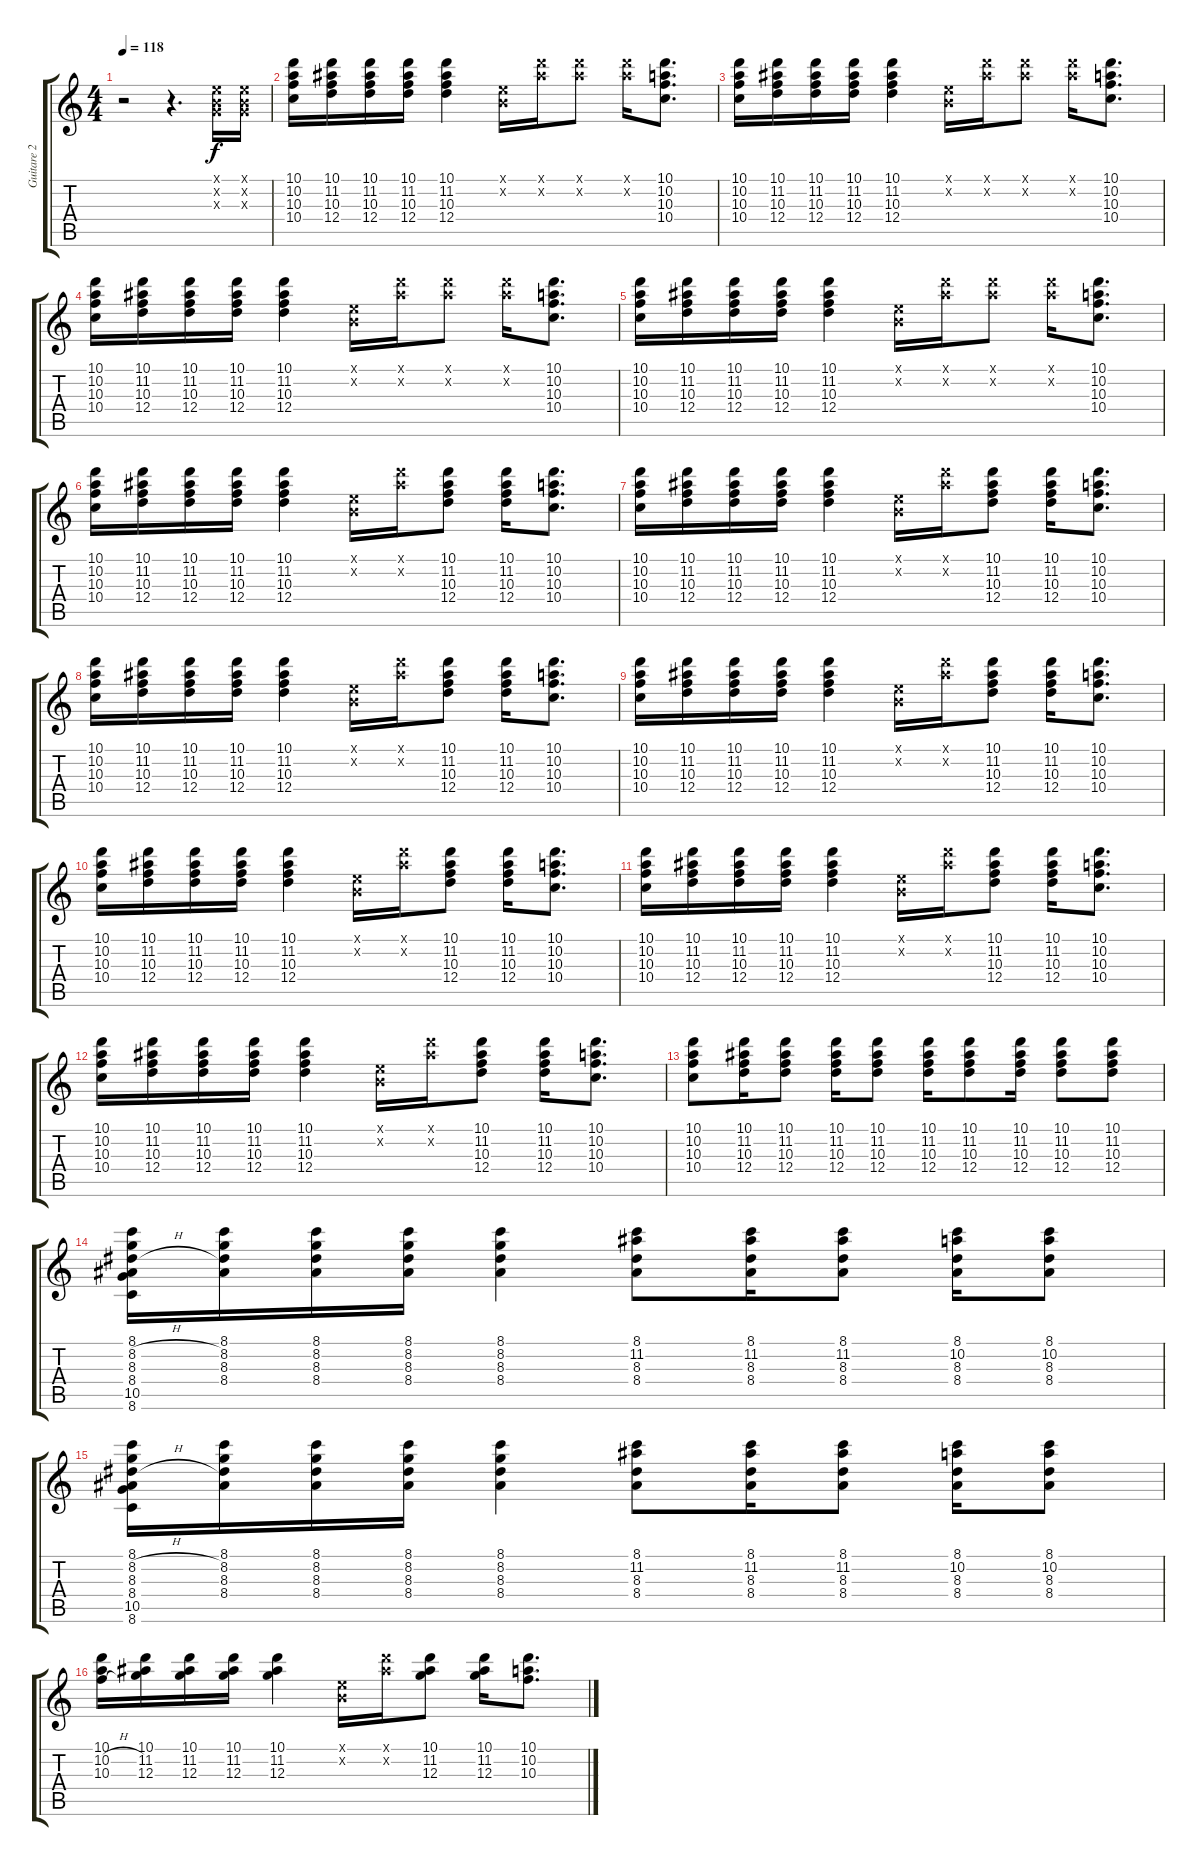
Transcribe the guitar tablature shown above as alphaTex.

\track ("Guitare 2" "Guitare 2") {instrument electricguitarmuted}
\staff {score tabs}
\tuning (E4 B3 G3 D3 A2 E2) {hide}
\ts (4 4)
\tempo 118
\clef g2
\ks c
r.2{dy f instrument electricguitarmuted} r.4{d} (0.1{x} 0.2{x} 0.3{x}).16 (0.1{x} 0.2{x} 0.3{x}).16 |
(10.1 10.2 10.3 10.4).16 (10.1 11.2 10.3 12.4).16 (10.1 11.2 10.3 12.4).16 (10.1 11.2 10.3 12.4).16 (10.1 11.2 10.3 12.4).4 (0.1{x} 0.2{x}).16 (10.1{x} 11.2{x}).16 (10.1{x} 11.2{x}).8 (10.1{x} 11.2{x}).16 (10.1 10.2 10.3 10.4).8{d} |
(10.1 10.2 10.3 10.4).16 (10.1 11.2 10.3 12.4).16 (10.1 11.2 10.3 12.4).16 (10.1 11.2 10.3 12.4).16 (10.1 11.2 10.3 12.4).4 (0.1{x} 0.2{x}).16 (10.1{x} 11.2{x}).16 (10.1{x} 11.2{x}).8 (10.1{x} 11.2{x}).16 (10.1 10.2 10.3 10.4).8{d} |
(10.1 10.2 10.3 10.4).16 (10.1 11.2 10.3 12.4).16 (10.1 11.2 10.3 12.4).16 (10.1 11.2 10.3 12.4).16 (10.1 11.2 10.3 12.4).4 (0.1{x} 0.2{x}).16 (10.1{x} 11.2{x}).16 (10.1{x} 11.2{x}).8 (10.1{x} 11.2{x}).16 (10.1 10.2 10.3 10.4).8{d} |
(10.1 10.2 10.3 10.4).16 (10.1 11.2 10.3 12.4).16 (10.1 11.2 10.3 12.4).16 (10.1 11.2 10.3 12.4).16 (10.1 11.2 10.3 12.4).4 (0.1{x} 0.2{x}).16 (10.1{x} 11.2{x}).16 (10.1{x} 11.2{x}).8 (10.1{x} 11.2{x}).16 (10.1 10.2 10.3 10.4).8{d} |
(10.1 10.2 10.3 10.4).16 (10.1 11.2 10.3 12.4).16 (10.1 11.2 10.3 12.4).16 (10.1 11.2 10.3 12.4).16 (10.1 11.2 10.3 12.4).4 (0.1{x} 0.2{x}).16 (10.1{x} 11.2{x}).16 (10.1 11.2 10.3 12.4).8 (10.1 11.2 10.3 12.4).16 (10.1 10.2 10.3 10.4).8{d} |
(10.1 10.2 10.3 10.4).16 (10.1 11.2 10.3 12.4).16 (10.1 11.2 10.3 12.4).16 (10.1 11.2 10.3 12.4).16 (10.1 11.2 10.3 12.4).4 (0.1{x} 0.2{x}).16 (10.1{x} 11.2{x}).16 (10.1 11.2 10.3 12.4).8 (10.1 11.2 10.3 12.4).16 (10.1 10.2 10.3 10.4).8{d} |
(10.1 10.2 10.3 10.4).16 (10.1 11.2 10.3 12.4).16 (10.1 11.2 10.3 12.4).16 (10.1 11.2 10.3 12.4).16 (10.1 11.2 10.3 12.4).4 (0.1{x} 0.2{x}).16 (10.1{x} 11.2{x}).16 (10.1 11.2 10.3 12.4).8 (10.1 11.2 10.3 12.4).16 (10.1 10.2 10.3 10.4).8{d} |
(10.1 10.2 10.3 10.4).16 (10.1 11.2 10.3 12.4).16 (10.1 11.2 10.3 12.4).16 (10.1 11.2 10.3 12.4).16 (10.1 11.2 10.3 12.4).4 (0.1{x} 0.2{x}).16 (10.1{x} 11.2{x}).16 (10.1 11.2 10.3 12.4).8 (10.1 11.2 10.3 12.4).16 (10.1 10.2 10.3 10.4).8{d} |
(10.1 10.2 10.3 10.4).16 (10.1 11.2 10.3 12.4).16 (10.1 11.2 10.3 12.4).16 (10.1 11.2 10.3 12.4).16 (10.1 11.2 10.3 12.4).4 (0.1{x} 0.2{x}).16 (10.1{x} 11.2{x}).16 (10.1 11.2 10.3 12.4).8 (10.1 11.2 10.3 12.4).16 (10.1 10.2 10.3 10.4).8{d} |
(10.1 10.2 10.3 10.4).16 (10.1 11.2 10.3 12.4).16 (10.1 11.2 10.3 12.4).16 (10.1 11.2 10.3 12.4).16 (10.1 11.2 10.3 12.4).4 (0.1{x} 0.2{x}).16 (10.1{x} 11.2{x}).16 (10.1 11.2 10.3 12.4).8 (10.1 11.2 10.3 12.4).16 (10.1 10.2 10.3 10.4).8{d} |
(10.1 10.2 10.3 10.4).16 (10.1 11.2 10.3 12.4).16 (10.1 11.2 10.3 12.4).16 (10.1 11.2 10.3 12.4).16 (10.1 11.2 10.3 12.4).4 (0.1{x} 0.2{x}).16 (10.1{x} 11.2{x}).16 (10.1 11.2 10.3 12.4).8 (10.1 11.2 10.3 12.4).16 (10.1 10.2 10.3 10.4).8{d} |
(10.1 10.2 10.3 10.4).8 (10.1 11.2 10.3 12.4).16 (10.1 11.2 10.3 12.4).8 (10.1 11.2 10.3 12.4).16 (10.1 11.2 10.3 12.4).8 (10.1 11.2 10.3 12.4).16 (10.1 11.2 10.3 12.4).8 (10.1 11.2 10.3 12.4).16 (10.1 11.2 10.3 12.4).8 (10.1 11.2 10.3 12.4).8 |
(8.1 8.2{h} 8.3{h} 8.4 10.5 8.6).16 (8.1 8.2 8.3 8.4).16 (8.1 8.2 8.3 8.4).16 (8.1 8.2 8.3 8.4).16 (8.1 8.2 8.3 8.4).4 (8.1 11.2 8.3 8.4).8 (8.1 11.2 8.3 8.4).16 (8.1 11.2 8.3 8.4).8 (8.1 10.2 8.3 8.4).16 (8.1 10.2 8.3 8.4).8 |
(8.1 8.2{h} 8.3{h} 8.4 10.5 8.6).16 (8.1 8.2 8.3 8.4).16 (8.1 8.2 8.3 8.4).16 (8.1 8.2 8.3 8.4).16 (8.1 8.2 8.3 8.4).4 (8.1 11.2 8.3 8.4).8 (8.1 11.2 8.3 8.4).16 (8.1 11.2 8.3 8.4).8 (8.1 10.2 8.3 8.4).16 (8.1 10.2 8.3 8.4).8 |
(10.1 10.2{h} 10.3{h}).16 (10.1 11.2 12.3).16 (10.1 11.2 12.3).16 (10.1 11.2 12.3).16 (10.1 11.2 12.3).4 (0.1{x} 0.2{x}).16 (10.1{x} 11.2{x}).16 (10.1 11.2 12.3).8 (10.1 11.2 12.3).16 (10.1 10.2 10.3).8{d}
